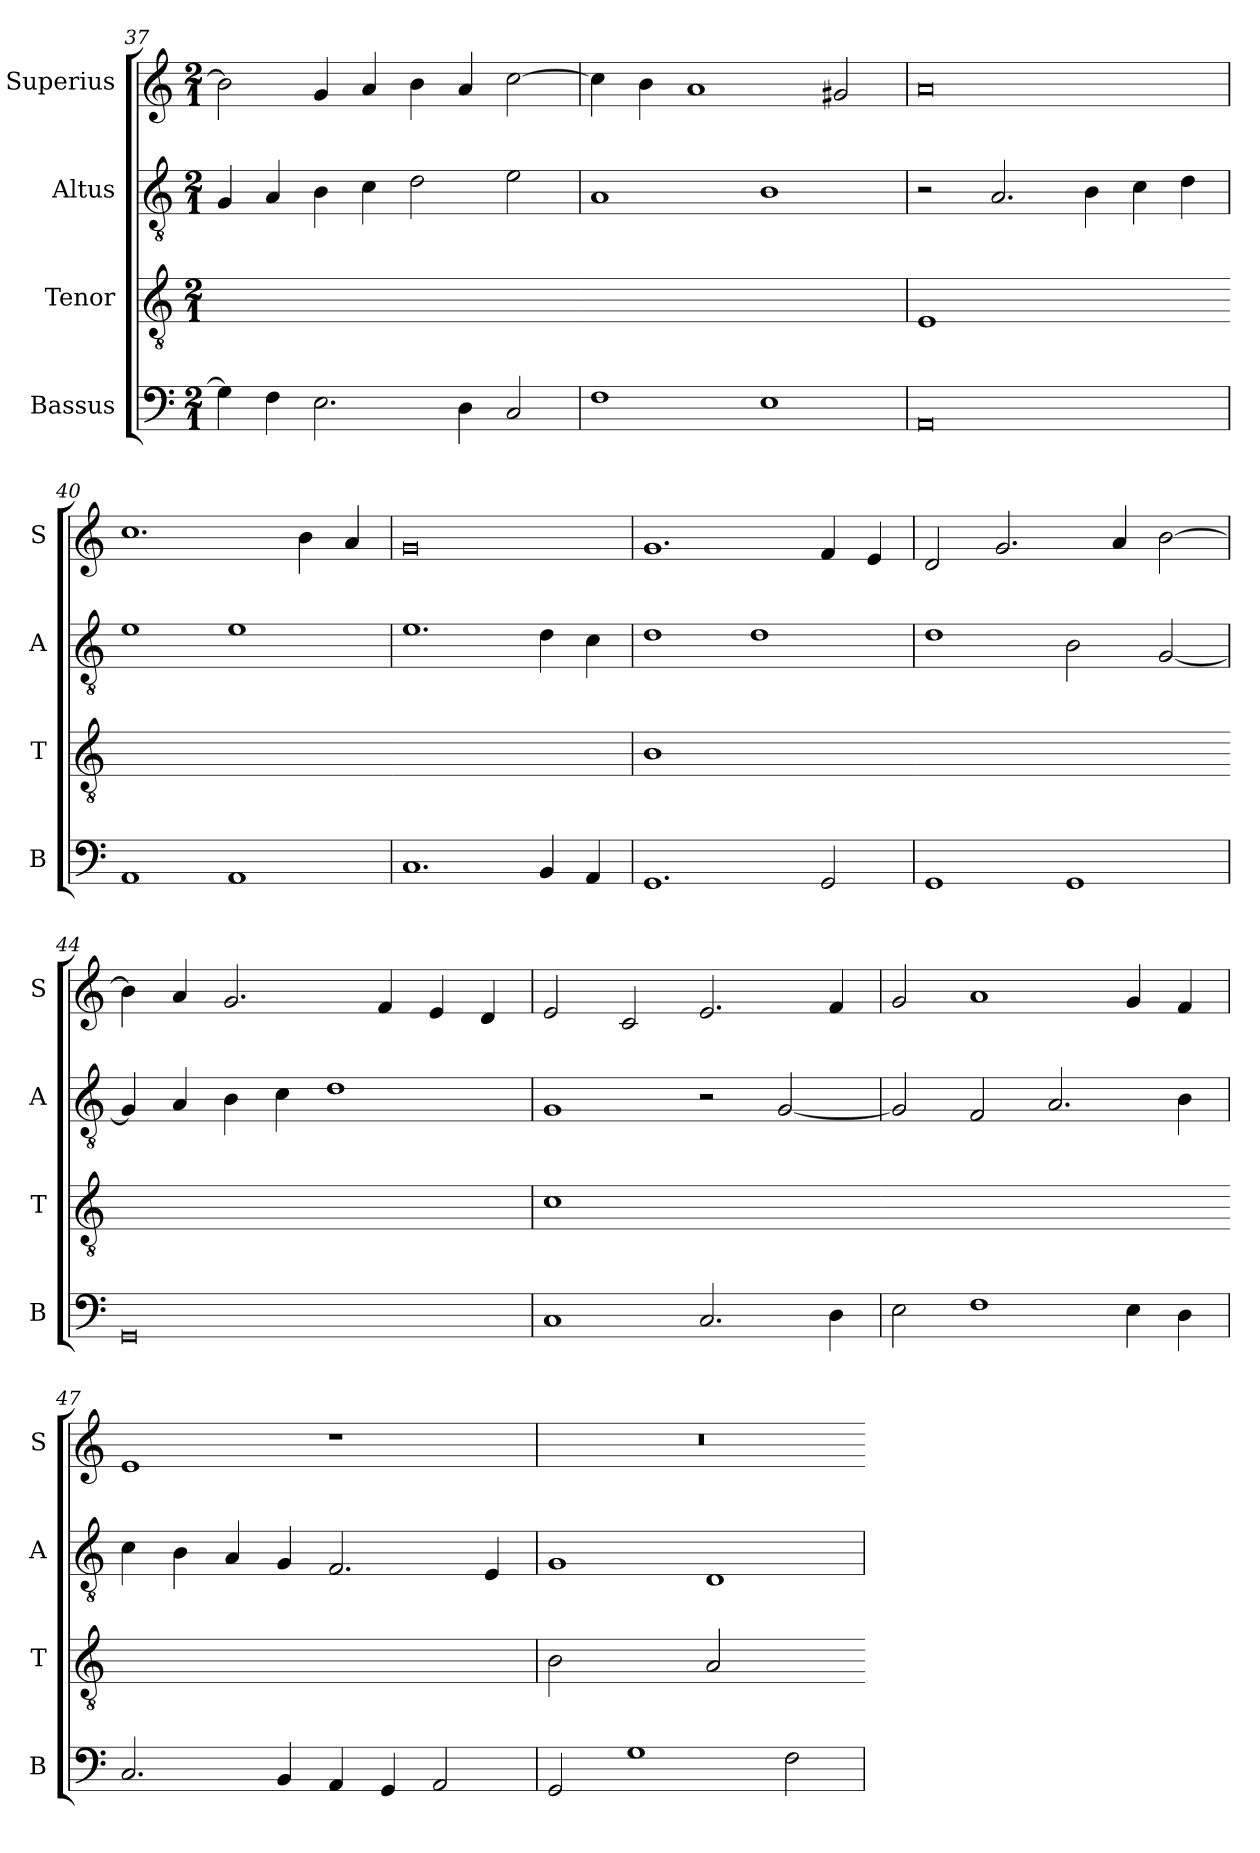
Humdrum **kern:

**kern	**kern	**kern	**kern
*part4	*part3	*part2	*part1
*staff4	*staff3	*staff2	*staff1
*I"Bassus	*I"Tenor	*I"Altus	*I"Superius
*I'B	*I'T	*I'A	*I'S
*clefF4	*clefGv2	*clefGv2	*clefG2
*k[]	*k[]	*k[]	*k[]
*M2/1	*M2/1	*M2/1	*M2/1
=37	=37	=37	=37
!	!LO:N:vis=1	!	!
4G]	0ryy	4G	2b]
4F	.	4A	.
2.E	.	4B	4g
.	.	4c	4a
.	.	2d	4b
4D	.	.	4a
2C	.	2e	[2cc
=38	=38-	=38	=38
!	!LO:N:vis=1	!	!
1F	0ryy	1A	4cc]
.	.	.	4b
.	.	.	1a
1E	.	1B	.
.	.	.	2g#X
=39	=39	=39	=39
!	!LO:N:vis=1	!	!
0AA	[y0E	2r	0a
.	.	2.A	.
.	.	4B	.
.	.	4c	.
.	.	4d	.
=40	=40-	=40	=40
!	!LO:N:vis=1	!	!
1AA	0Eyy_	1e	1.cc
1AA	.	1e	.
.	.	.	4b
.	.	.	4a
=41	=41-	=41	=41
!	!LO:N:vis=1	!	!
1.C	0Eyy]	1.e	0g
4BB	.	4d	.
4AA	.	4c	.
=42	=42	=42	=42
!	!LO:N:vis=1	!	!
1.GG	[y0B	1d	1.g
.	.	1d	.
2GG	.	.	4f
.	.	.	4e
=43	=43-	=43	=43
!	!LO:N:vis=1	!	!
1GG	0Byy_	1d	2d
.	.	.	2.g
1GG	.	2B	.
.	.	.	4a
.	.	[2G	[2b
=44	=44-	=44	=44
!	!LO:N:vis=1	!	!
0GG	0Byy]	4G]	4b]
.	.	4A	4a
.	.	4B	2.g
.	.	4c	.
.	.	1d	.
.	.	.	4f
.	.	.	4e
.	.	.	4d
=45	=45	=45	=45
!	!LO:N:vis=1	!	!
1C	[y0c	1G	2e
.	.	.	2c
2.C	.	2r	2.e
.	.	[2G	.
4D	.	.	4f
=46	=46-	=46	=46
!	!LO:N:vis=1	!	!
2E	0cyy_	2G]	2g
1F	.	2F	1a
.	.	2.A	.
4E	.	.	4g
4D	.	4B	4f
=47	=47-	=47	=47
!	!LO:N:vis=1	!	!
2.C	0cyy]	4c	1e
.	.	4B	.
.	.	4A	.
4BB	.	4G	.
4AA	.	2.F	1r
4GG	.	.	.
2AA	.	.	.
.	.	4E	.
=48	=48	=48	=48
!	!LO:N:vis=2	!	!
2GG	1B	1G	0r
1G	.	.	.
!	!LO:N:vis=2	!	!
.	1A	1D	.
2F	.	.	.
=	=-	=	=
*-	*-	*-	*-
